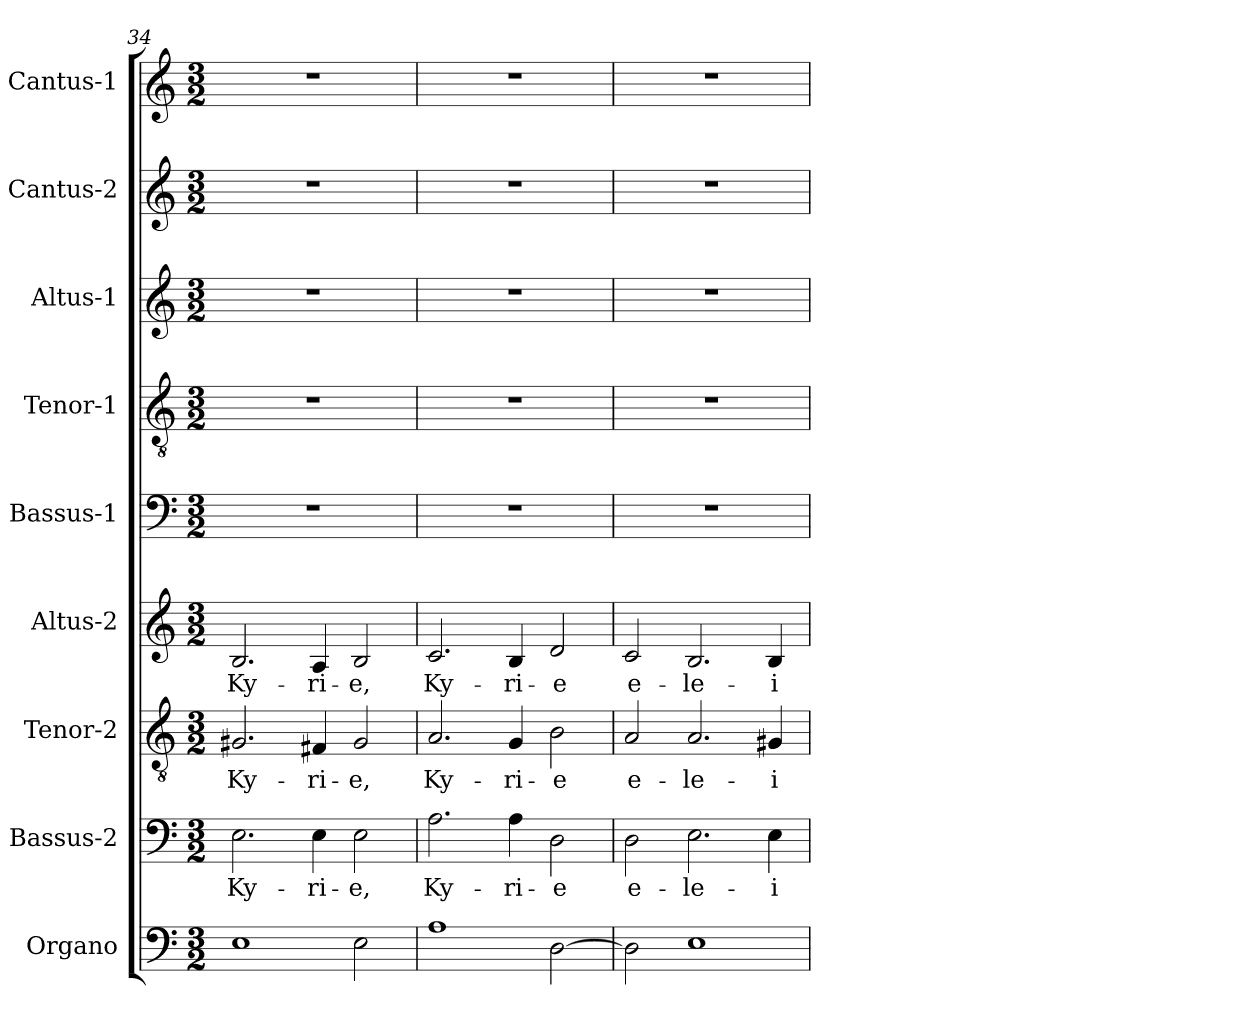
**kern	**kern	**text	**kern	**text	**kern	**text	**kern	**kern	**kern	**kern	**kern
*part9	*part8	*part8	*part7	*part7	*part6	*part6	*part5	*part4	*part3	*part2	*part1
*staff9	*staff8	*staff8	*staff7	*staff7	*staff6	*staff6	*staff5	*staff4	*staff3	*staff2	*staff1
*I"Organo	*I"Bassus-2	*	*I"Tenor-2	*	*I"Altus-2	*	*I"Bassus-1	*I"Tenor-1	*I"Altus-1	*I"Cantus-2	*I"Cantus-1
*I'Og	*I'B2	*	*	*	*I'A2	*	*I'B1	*I'T1	*I'A1	*I'C2	*I'C1
!!LO:LB:g=z
*clefF4	*clefF4	*	*clefGv2	*	*clefG2	*	*clefF4	*clefGv2	*clefG2	*clefG2	*clefG2
*k[]	*k[]	*	*k[]	*	*k[]	*	*k[]	*k[]	*k[]	*k[]	*k[]
*C:	*C:	*	*C:	*	*C:	*	*C:	*C:	*C:	*C:	*C:
*M3/2	*M3/2	*	*M3/2	*	*M3/2	*	*M3/2	*M3/2	*M3/2	*M3/2	*M3/2
=34	=34	=34	=34	=34	=34	=34	=34	=34	=34	=34	=34
!	!	!LO:LY:b	!	!	!	!	!	!	!	!	!
!	!	!	!	!LO:LY:b	!	!	!	!	!	!	!
!	!	!	!	!	!	!LO:LY:b	!	!	!	!	!
1E	2.E\	Ky-	2.G#X/	Ky-	2.B/	Ky-	1.r	1.r	1.r	1.r	1.r
!	!	!LO:LY:b	!	!	!	!	!	!	!	!	!
!	!	!	!	!LO:LY:b	!	!	!	!	!	!	!
!	!	!	!	!	!	!LO:LY:b	!	!	!	!	!
.	4E\	-ri-	4F#X/	-ri-	4A/	-ri-	.	.	.	.	.
!	!	!LO:LY:b	!	!	!	!	!	!	!	!	!
!	!	!	!	!LO:LY:b	!	!	!	!	!	!	!
!	!	!	!	!	!	!LO:LY:b	!	!	!	!	!
2E\	2E\	-e,	2G#/	-e,	2B/	-e,	.	.	.	.	.
=35	=35	=35	=35	=35	=35	=35	=35	=35	=35	=35	=35
!	!	!LO:LY:b	!	!	!	!	!	!	!	!	!
!	!	!	!	!LO:LY:b	!	!	!	!	!	!	!
!	!	!	!	!	!	!LO:LY:b	!	!	!	!	!
1A	2.A\	Ky-	2.A/	Ky-	2.c/	Ky-	1.r	1.r	1.r	1.r	1.r
!	!	!LO:LY:b	!	!	!	!	!	!	!	!	!
!	!	!	!	!LO:LY:b	!	!	!	!	!	!	!
!	!	!	!	!	!	!LO:LY:b	!	!	!	!	!
.	4A\	-ri-	4G/	-ri-	4B/	-ri-	.	.	.	.	.
!	!	!LO:LY:b	!	!	!	!	!	!	!	!	!
!	!	!	!	!LO:LY:b	!	!	!	!	!	!	!
!	!	!	!	!	!	!LO:LY:b	!	!	!	!	!
[2D\	2D\	-e	2B\	-e	2d/	-e	.	.	.	.	.
=36	=36	=36	=36	=36	=36	=36	=36	=36	=36	=36	=36
!	!	!LO:LY:b	!	!	!	!	!	!	!	!	!
!	!	!	!	!LO:LY:b	!	!	!	!	!	!	!
!	!	!	!	!	!	!LO:LY:b	!	!	!	!	!
2D\]	2D\	e-	2A/	e-	2c/	e-	1.r	1.r	1.r	1.r	1.r
!	!	!LO:LY:b	!	!	!	!	!	!	!	!	!
!	!	!	!	!LO:LY:b	!	!	!	!	!	!	!
!	!	!	!	!	!	!LO:LY:b	!	!	!	!	!
1E	2.E\	-le-	2.A/	-le-	2.B/	-le-	.	.	.	.	.
!	!	!LO:LY:b	!	!	!	!	!	!	!	!	!
!	!	!	!	!LO:LY:b	!	!	!	!	!	!	!
!	!	!	!	!	!	!LO:LY:b	!	!	!	!	!
.	4E\	-i-	4G#X/	-i-	4B/	-i-	.	.	.	.	.
=	=	=	=	=	=	=	=	=	=	=	=
*-	*-	*-	*-	*-	*-	*-	*-	*-	*-	*-	*-
